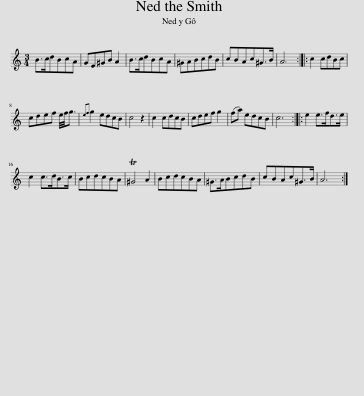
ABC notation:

X:1
L:1/8
M:3/4
I:linebreak $
K:C
V:1 treble
V:1
 B>cdBcA | GE^GB A2 | B>cdBcA | ^GABcdB | cBAc^G>B | %5
 A6 :: c2 cdBc |$ cdef e/4f/4g3/2 |{ef} g2 edcB | c4 z2 | %10
 c2 cdcB | cdef g2 | (fa) edcB | c6 :: e2 e>fd>e |$ %15
 c2 c>dB>c | BcdcBA | T^G4 A2 | BcdcBA | ^G>ABcdB | %20
 cBAc^G>B | A6 :| %22
